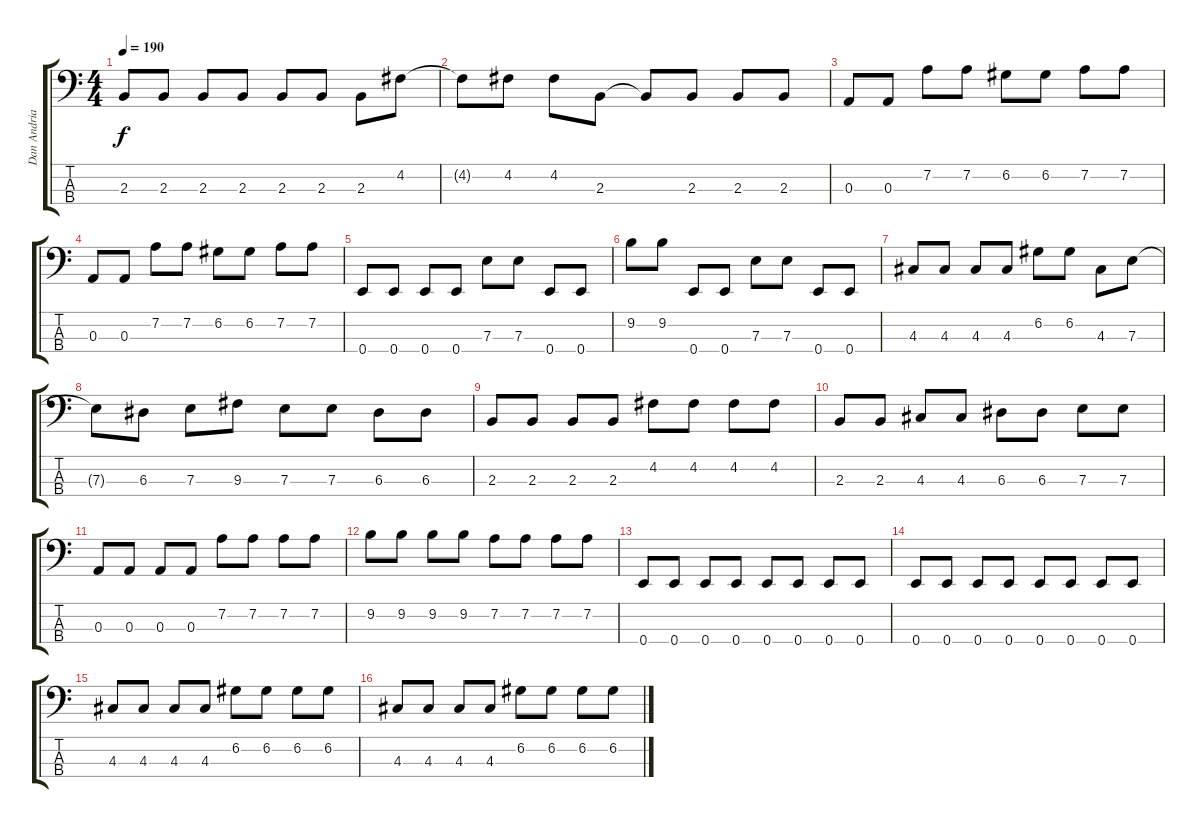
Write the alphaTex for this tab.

\track ("Dan Andriano" "Dan Andria") {instrument electricbasspick}
\staff {score tabs}
\tuning (G2 D2 A1 E1) {hide}
\ts (4 4)
\tempo 190
\clef f4
\ks c
2.3.8{dy f} 2.3.8 2.3.8 2.3.8 2.3.8 2.3.8 2.3.8 4.2.8 |
4.2{t}.8 4.2.8 4.2.8 2.3.8 2.3{t}.8 2.3.8 2.3.8 2.3.8 |
0.3.8 0.3.8 7.2.8 7.2.8 6.2.8 6.2.8 7.2.8 7.2.8 |
0.3.8 0.3.8 7.2.8 7.2.8 6.2.8 6.2.8 7.2.8 7.2.8 |
0.4.8 0.4.8 0.4.8 0.4.8 7.3.8 7.3.8 0.4.8 0.4.8 |
9.2.8 9.2.8 0.4.8 0.4.8 7.3.8 7.3.8 0.4.8 0.4.8 |
4.3.8 4.3.8 4.3.8 4.3.8 6.2.8 6.2.8 4.3.8 7.3.8 |
7.3{t}.8 6.3.8 7.3.8 9.3.8 7.3.8 7.3.8 6.3.8 6.3.8 |
2.3.8 2.3.8 2.3.8 2.3.8 4.2.8 4.2.8 4.2.8 4.2.8 |
2.3.8 2.3.8 4.3.8 4.3.8 6.3.8 6.3.8 7.3.8 7.3.8 |
0.3.8 0.3.8 0.3.8 0.3.8 7.2.8 7.2.8 7.2.8 7.2.8 |
9.2.8 9.2.8 9.2.8 9.2.8 7.2.8 7.2.8 7.2.8 7.2.8 |
0.4.8 0.4.8 0.4.8 0.4.8 0.4.8 0.4.8 0.4.8 0.4.8 |
0.4.8 0.4.8 0.4.8 0.4.8 0.4.8 0.4.8 0.4.8 0.4.8 |
4.3.8 4.3.8 4.3.8 4.3.8 6.2.8 6.2.8 6.2.8 6.2.8 |
4.3.8 4.3.8 4.3.8 4.3.8 6.2.8 6.2.8 6.2.8 6.2.8
